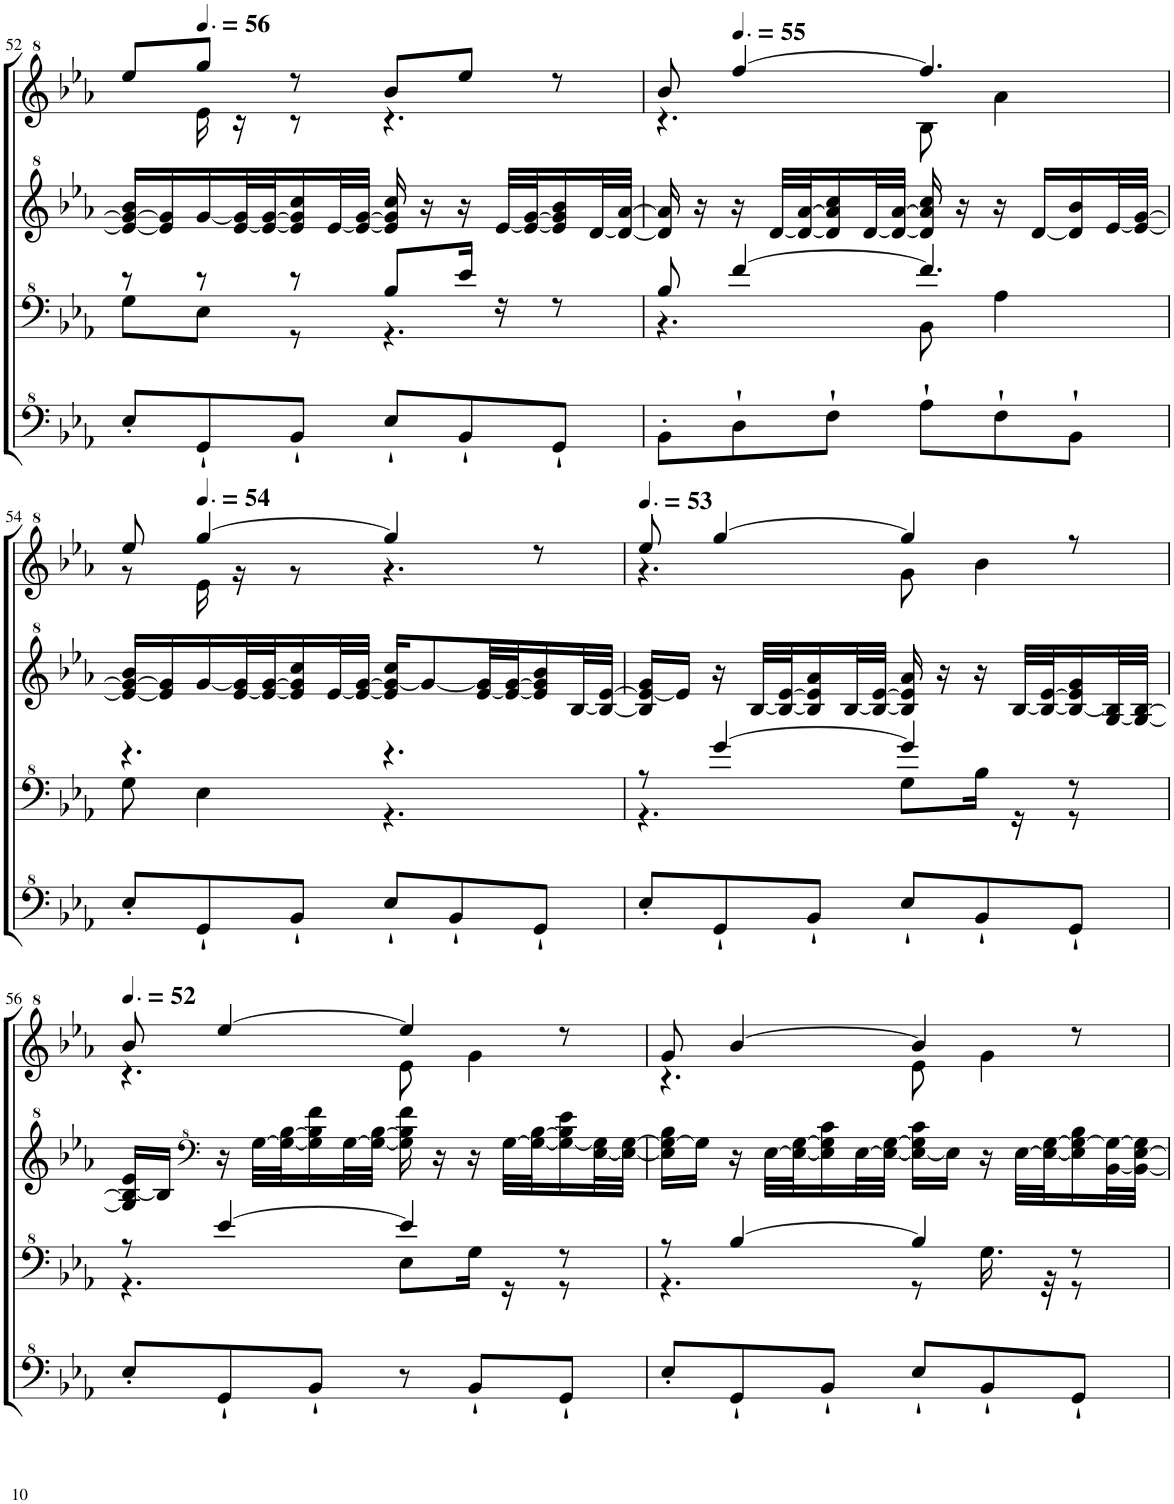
**kern	**kern	**kern	**kern
*part1	*part1	*part1	*part1
*staff4	*staff3	*staff2	*staff1
*I"Model III	*	*	*
!!LO:PB:g=z
*clefF^4	*clefF^4	*clefG^2	*clefG^2
*k[b-e-a-]	*k[b-e-a-]	*k[b-e-a-]	*k[b-e-a-]
*M6/8	*M6/8	*M6/8	*M6/8
=52	=52	=52	=52
*	*^	*	*^
8e-'/L	8g\L	8r	16ee-/_ 16gg/_ 16bb-/LL	8eee-/L	8ryy
.	.	.	16ee-/] 16gg/]	.	.
*	*	*	*	*MM84	*
8G`/	8e-\J	8r	[16gg/	8ggg/J	16ee-\
.	.	.	[32ee-/ 32gg/]L	.	16r
.	.	.	32ee-/_ [32gg/J	.	.
8B-`/J	8r	8r	16ee-/] 16gg/] 16ccc/	8r	8r
.	.	.	[32ee-/L	.	.
.	.	.	32ee-/_ [32gg/JJJ	.	.
8e-`/L	4.r	8b-/L	16ee-/] 16gg/] 16ccc/	8bb-/L	4.r
.	.	.	16r	.	.
8B-`/	.	16ee-/Jk	16r	8eee-/J	.
.	.	16r	[32ee-/LLL	.	.
.	.	.	32ee-/_ [32gg/J	.	.
8G`/J	.	8r	16ee-/] 16gg/] 16bb-/	8r	.
.	.	.	[32dd/L	.	.
.	.	.	32dd/_ [32aa-/JJJ	.	.
=53	=53	=53	=53	=53	=53
8B-'\L	4.r	8b-/	16dd/] 16aa-/]	8bb-/	4.r
.	.	.	16r	.	.
*	*	*	*	*MM83	*
8d`\	.	[4ff/	16r	[4fff/	.
.	.	.	[32dd/LLL	.	.
.	.	.	32dd/_ [32aa-/J	.	.
8f`\J	.	.	16dd/] 16aa-/] 16ccc/	.	.
.	.	.	[32dd/L	.	.
.	.	.	32dd/_ [32aa-/JJJ	.	.
8a-`\L	8B-\	4.ff/]	16dd/] 16aa-/] 16ccc/	4.fff/]	8b-\
.	.	.	16r	.	.
8f`\	4a-\	.	16r	.	4aa-\
.	.	.	[16dd/LL	.	.
8B-`\J	.	.	16dd/] 16bb-/	.	.
.	.	.	[32ee-/L	.	.
.	.	.	32ee-/_ [32gg/JJJ	.	.
!!LO:LB:g=z	!!
=54	=54	=54	=54	=54	=54
8e-'/L	8g\	4.r	16ee-/_ 16gg/_ 16bb-/LL	8eee-/	8r
.	.	.	16ee-/] 16gg/]	.	.
*	*	*	*	*MM81	*
8G`/	4e-\	.	[16gg/	[4ggg/	16ee-\
.	.	.	[32ee-/ 32gg/]L	.	16r
.	.	.	32ee-/_ [32gg/J	.	.
8B-`/J	.	.	16ee-/] 16gg/] 16ccc/	.	8r
.	.	.	[32ee-/L	.	.
.	.	.	32ee-/_ [32gg/JJJ	.	.
8e-`/L	4.r	4.r	16ee-/] 16gg/_ 16ccc/KL	4ggg/]	4.r
.	.	.	8gg/_	.	.
8B-`/	.	.	.	.	.
.	.	.	[32ee-/ 32gg/]LL	.	.
.	.	.	32ee-/_ [32gg/J	.	.
8G`/J	.	.	16ee-/] 16gg/] 16bb-/	8r	.
.	.	.	[32b-/L	.	.
.	.	.	32b-/_ [32ee-/JJJ	.	.
=55	=55	=55	=55	=55	=55
*	*	*	*	*MM80	*
8e-'/L	4.r	8r	16b-/] 16ee-/_ 16gg/LL	8eee-/	4.r
.	.	.	16ee-/JJ]	.	.
8G`/	.	[4gg/	16r	[4ggg/	.
.	.	.	[32b-/LLL	.	.
.	.	.	32b-/_ [32ee-/J	.	.
8B-`/J	.	.	16b-/] 16ee-/] 16aa-/	.	.
.	.	.	[32b-/L	.	.
.	.	.	32b-/_ [32ee-/JJJ	.	.
8e-`/L	8g\L	4gg/]	16b-/] 16ee-/] 16aa-/	4ggg/]	8gg\
.	.	.	16r	.	.
8B-`/	16b-\Jk	.	16r	.	4bb-\
.	16r	.	[32b-/LLL	.	.
.	.	.	32b-/_ [32ee-/J	.	.
8G`/J	8r	8r	16b-/_ 16ee-/] 16gg/	8r	.
.	.	.	[32g/ 32b-/]L	.	.
.	.	.	32g/_ [32b-/JJJ	.	.
!!LO:LB:g=z	!!
=56	=56	=56	=56	=56	=56
*	*	*	*	*MM78	*
8e-'/L	4.r	8r	16g/] 16b-/_ 16ee-/LL	8bb-/	4.r
.	.	.	16b-/JJ]	.	.
*	*	*	*clefF^4	*	*
8G`/	.	[4ee-/	16r	[4eee-/	.
.	.	.	[32g\LLL	.	.
.	.	.	32g\_ [32b-\J	.	.
8B-`/J	.	.	16g\] 16b-\] 16ff\	.	.
.	.	.	[32g\L	.	.
.	.	.	32g\_ [32b-\JJJ	.	.
8r	8e-\L	4ee-/]	16g\] 16b-\] 16ff\	4eee-/]	8ee-\
.	.	.	16r	.	.
8B-`/L	16g\Jk	.	16r	.	4gg\
.	16r	.	[32g\LLL	.	.
.	.	.	32g\_ [32b-\J	.	.
8G`/J	8r	8r	16g\_ 16b-\] 16ee-\	8r	.
.	.	.	[32e-\ 32g\]L	.	.
.	.	.	32e-\_ [32g\JJJ	.	.
=57	=57	=57	=57	=57	=57
8e-'/L	4.r	8r	16e-\] 16g\_ 16b-\LL	8gg/	4.r
.	.	.	16g\JJ]	.	.
8G`/	.	[4b-/	16r	[4bb-/	.
.	.	.	[32e-\LLL	.	.
.	.	.	32e-\_ [32g\J	.	.
8B-`/J	.	.	16e-\] 16g\] 16cc\	.	.
.	.	.	[32e-\L	.	.
.	.	.	32e-\_ [32g\JJJ	.	.
8e-`/L	8r	4b-/]	16e-\_ 16g\] 16cc\LL	4bb-/]	8ee-\
.	.	.	16e-\JJ]	.	.
8B-`/	16.g\	.	16r	.	4gg\
.	.	.	[32e-\LLL	.	.
.	32r	.	32e-\_ [32g\J	.	.
8G`/J	8r	8r	16e-\] 16g\_ 16b-\	8r	.
.	.	.	[32B-\ 32g\_L	.	.
.	.	.	32B-\_ [32e-\ 32g\]JJJ	.	.
*	*v	*v	*	*v	*v
=	=	=	=
*-	*-	*-	*-
